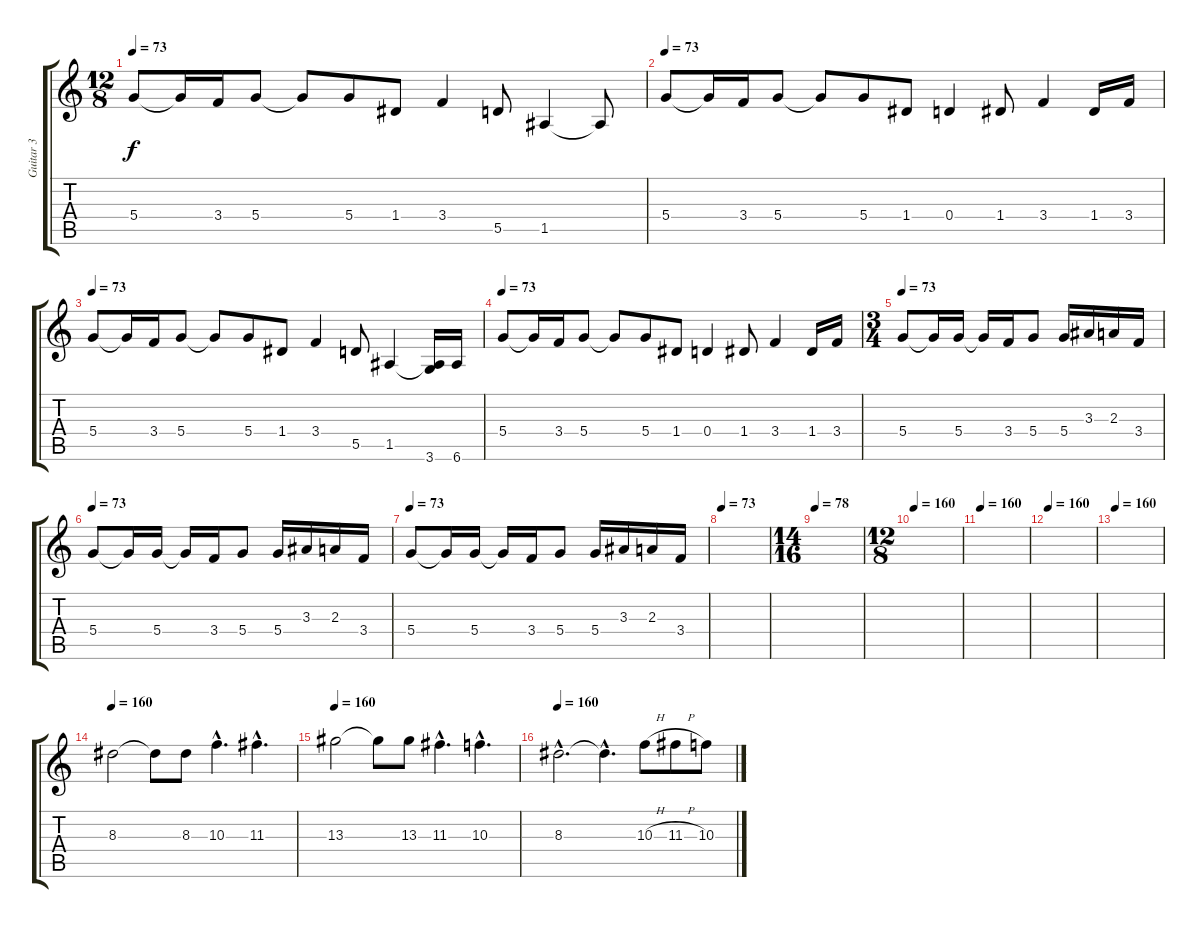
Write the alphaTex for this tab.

\track ("Guitar 3" "Guitar 3") {instrument acousticguitarsteel}
\staff {score tabs}
\tuning (E4 B3 G3 D3 A2 E2) {hide}
\ts (12 8)
\tempo 73
\clef g2
\ks c
5.4.8{dy f volume 13 balance 14} 5.4{t}.16 3.4.16 5.4.8 5.4{t}.8 5.4.8 1.4.8 3.4.4 5.5.8 1.5.4 1.5{t}.8 |
\tempo 73
5.4.8 5.4{t}.16 3.4.16 5.4.8 5.4{t}.8 5.4.8 1.4.8 0.4.4 1.4.8 3.4.4 1.4.16 3.4.16 |
\tempo 73
5.4.8{volume 13 balance 14} 5.4{t}.16 3.4.16 5.4.8 5.4{t}.8 5.4.8 1.4.8 3.4.4 5.5.8 1.5.4 (1.5{t} 3.6).16 6.6.16 |
\tempo 73
5.4.8 5.4{t}.16 3.4.16 5.4.8 5.4{t}.8 5.4.8 1.4.8 0.4.4 1.4.8 3.4.4 1.4.16 3.4.16 |
\ts (3 4)
\tempo 73
5.4.8 5.4{t}.16 5.4.16 5.4{t}.16 3.4.16 5.4.8 5.4.16 3.3.16 2.3.16 3.4.16 |
\tempo 73
5.4.8 5.4{t}.16 5.4.16 5.4{t}.16 3.4.16 5.4.8 5.4.16 3.3.16 2.3.16 3.4.16 |
\tempo 73
5.4.8 5.4{t}.16 5.4.16 5.4{t}.16 3.4.16 5.4.8 5.4.16 3.3.16 2.3.16 3.4.16 |
\tempo 73
|
\ts (14 16)
\tempo 78
|
\ts (12 8)
\tempo 160
|
\tempo 160
|
\tempo 160
|
\tempo 160
|
\tempo 160
8.3.2{volume 14 instrument overdrivenguitar} 8.3{t}.8 8.3.8 10.3{hac}.4{d} 11.3{hac}.4{d} |
\tempo 160
13.3.2{volume 14 instrument overdrivenguitar} 13.3{t}.8 13.3.8 11.3{hac}.4{d} 10.3{hac}.4{d} |
\tempo 160
8.3{hac}.2{d volume 14 instrument overdrivenguitar} 8.3{hac t}.4{d} 10.3{h}.8 11.3{h}.8 10.3.8
